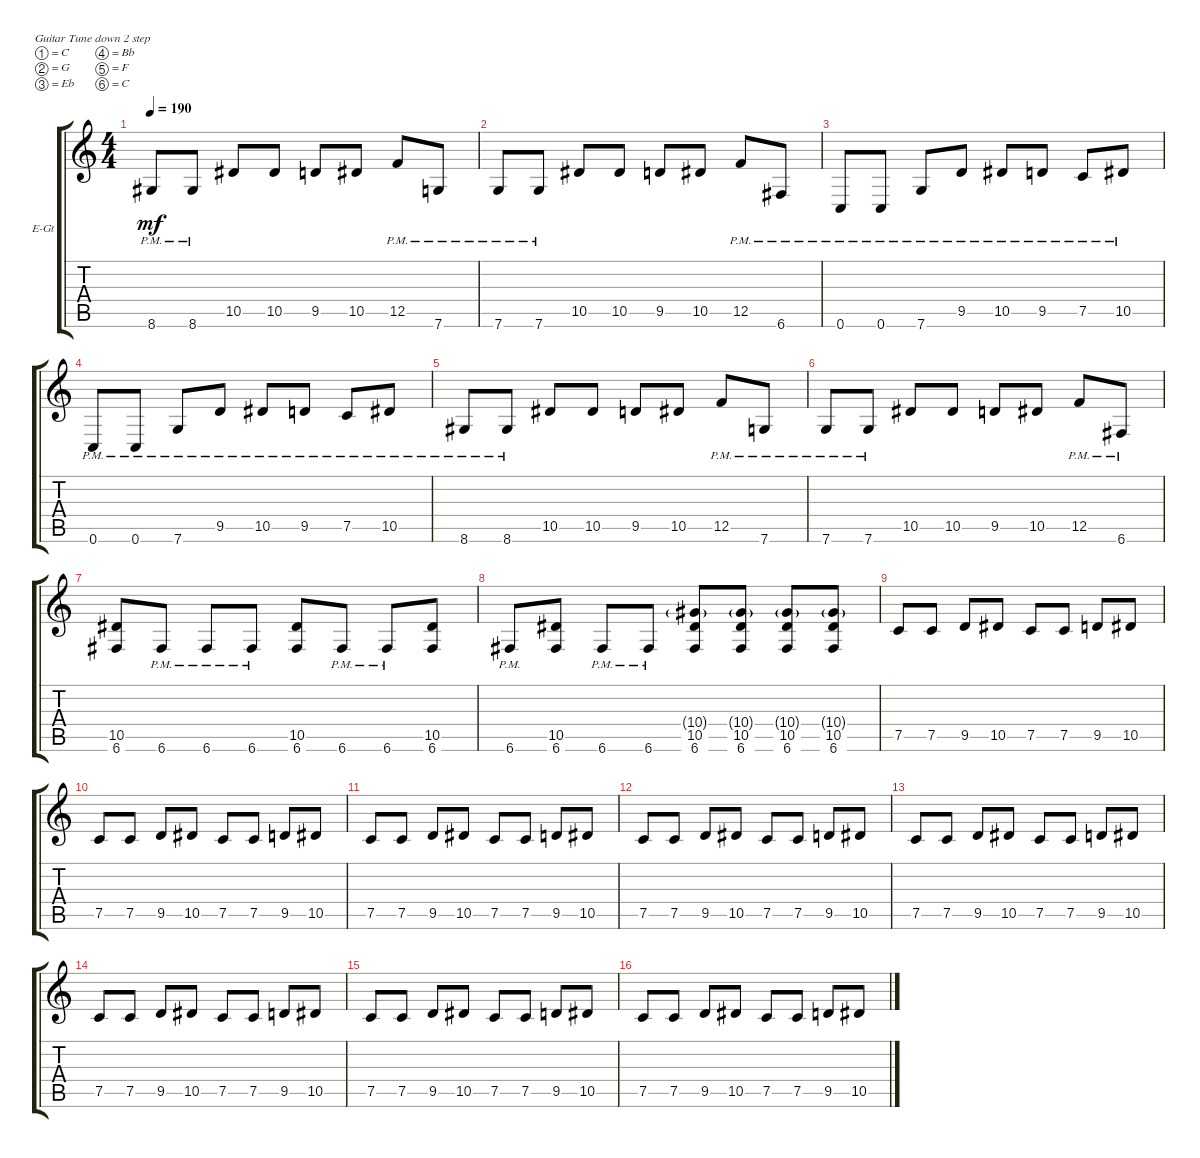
\bracketExtendMode groupsimilarinstruments
\firstSystemTrackNameOrientation horizontal
\otherSystemsTrackNameOrientation horizontal
\track ("Electric Guitar 1" "E-Gt") {instrument distortionguitar}
\staff {score tabs}
\tuning (C4 G3 Eb3 Bb2 F2 C2)
\ts (4 4)
\tempo 190
\clef g2
\ks c
8.6{pm}.8{dy mf} 8.6{pm}.8 10.5.8 10.5.8 9.5.8 10.5.8 12.5{pm}.8 7.6{pm}.8 |
7.6{pm}.8 7.6{pm}.8 10.5.8 10.5.8 9.5.8 10.5.8 12.5{pm}.8 6.6{pm}.8 |
0.6{pm}.8 0.6{pm}.8 7.6{pm}.8 9.5{pm}.8 10.5{pm}.8 9.5{pm}.8 7.5{pm}.8 10.5{pm}.8 |
0.6{pm}.8 0.6{pm}.8 7.6{pm}.8 9.5{pm}.8 10.5{pm}.8 9.5{pm}.8 7.5{pm}.8 10.5{pm}.8 |
8.6{pm}.8 8.6{pm}.8 10.5.8 10.5.8 9.5.8 10.5.8 12.5{pm}.8 7.6{pm}.8 |
7.6{pm}.8 7.6{pm}.8 10.5.8 10.5.8 9.5.8 10.5.8 12.5{pm}.8 6.6{pm}.8 |
(6.6 10.5).8 6.6{pm}.8 6.6{pm}.8 6.6{pm}.8 (6.6 10.5).8 6.6{pm}.8 6.6{pm}.8 (6.6 10.5).8 |
6.6{pm}.8 (6.6 10.5).8 6.6{pm}.8 6.6{pm}.8 (6.6 10.5 10.4{g}).8 (6.6 10.5 10.4{g}).8 (6.6 10.5 10.4{g}).8 (6.6 10.5 10.4{g}).8 |
7.5.8 7.5.8 9.5.8 10.5.8 7.5.8 7.5.8 9.5.8 10.5.8 |
7.5.8 7.5.8 9.5.8 10.5.8 7.5.8 7.5.8 9.5.8 10.5.8 |
7.5.8 7.5.8 9.5.8 10.5.8 7.5.8 7.5.8 9.5.8 10.5.8 |
7.5.8 7.5.8 9.5.8 10.5.8 7.5.8 7.5.8 9.5.8 10.5.8 |
7.5.8 7.5.8 9.5.8 10.5.8 7.5.8 7.5.8 9.5.8 10.5.8 |
7.5.8 7.5.8 9.5.8 10.5.8 7.5.8 7.5.8 9.5.8 10.5.8 |
7.5.8 7.5.8 9.5.8 10.5.8 7.5.8 7.5.8 9.5.8 10.5.8 |
7.5.8 7.5.8 9.5.8 10.5.8 7.5.8 7.5.8 9.5.8 10.5.8
